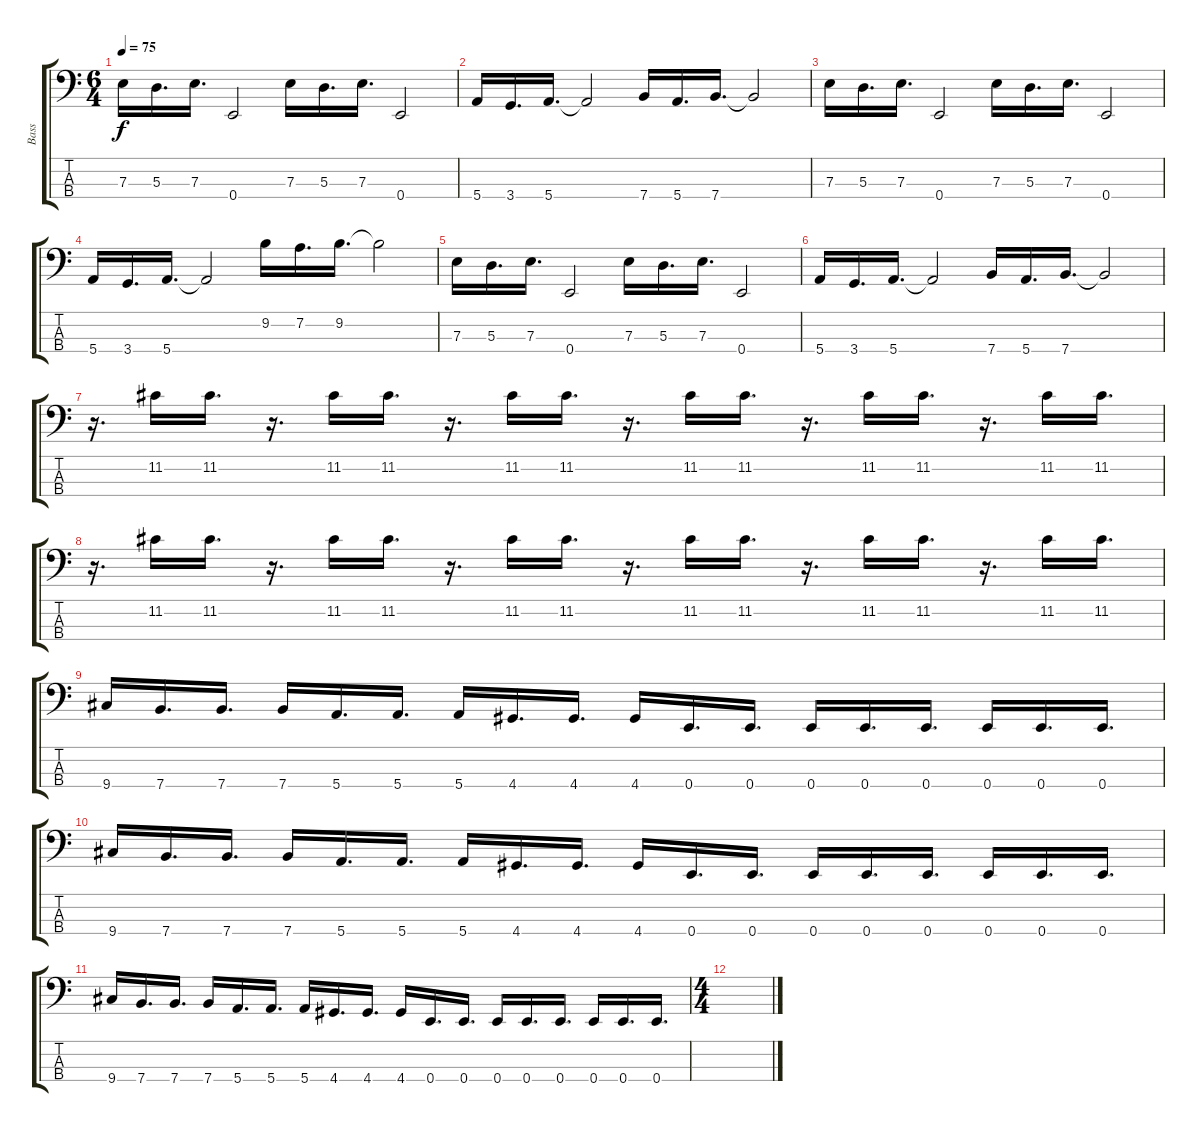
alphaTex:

\track ("Bass" "Bass") {instrument electricbassfinger}
\staff {score tabs}
\tuning (G2 D2 A1 E1) {hide}
\ts (6 4)
\tempo 75
\clef f4
\ks c
7.3.16{dy f} 5.3.16{d} 7.3.16{d} 0.4.2 7.3.16 5.3.16{d} 7.3.16{d} 0.4.2 |
5.4.16 3.4.16{d} 5.4.16{d} 5.4{t}.2 7.4.16 5.4.16{d} 7.4.16{d} 7.4{t}.2 |
7.3.16 5.3.16{d} 7.3.16{d} 0.4.2 7.3.16 5.3.16{d} 7.3.16{d} 0.4.2 |
5.4.16 3.4.16{d} 5.4.16{d} 5.4{t}.2 9.2.16 7.2.16{d} 9.2.16{d} 9.2{t}.2 |
7.3.16 5.3.16{d} 7.3.16{d} 0.4.2 7.3.16 5.3.16{d} 7.3.16{d} 0.4.2 |
5.4.16 3.4.16{d} 5.4.16{d} 5.4{t}.2 7.4.16 5.4.16{d} 7.4.16{d} 7.4{t}.2 |
r.16{d} 11.2.16 11.2.16{d} r.16{d} 11.2.16 11.2.16{d} r.16{d} 11.2.16 11.2.16{d} r.16{d} 11.2.16 11.2.16{d} r.16{d} 11.2.16 11.2.16{d} r.16{d} 11.2.16 11.2.16{d} |
r.16{d} 11.2.16 11.2.16{d} r.16{d} 11.2.16 11.2.16{d} r.16{d} 11.2.16 11.2.16{d} r.16{d} 11.2.16 11.2.16{d} r.16{d} 11.2.16 11.2.16{d} r.16{d} 11.2.16 11.2.16{d} |
9.4.16 7.4.16{d} 7.4.16{d} 7.4.16 5.4.16{d} 5.4.16{d} 5.4.16 4.4.16{d} 4.4.16{d} 4.4.16 0.4.16{d} 0.4.16{d} 0.4.16 0.4.16{d} 0.4.16{d} 0.4.16 0.4.16{d} 0.4.16{d} |
9.4.16 7.4.16{d} 7.4.16{d} 7.4.16 5.4.16{d} 5.4.16{d} 5.4.16 4.4.16{d} 4.4.16{d} 4.4.16 0.4.16{d} 0.4.16{d} 0.4.16 0.4.16{d} 0.4.16{d} 0.4.16 0.4.16{d} 0.4.16{d} |
9.4.16 7.4.16{d} 7.4.16{d} 7.4.16 5.4.16{d} 5.4.16{d} 5.4.16 4.4.16{d} 4.4.16{d} 4.4.16 0.4.16{d} 0.4.16{d} 0.4.16 0.4.16{d} 0.4.16{d} 0.4.16 0.4.16{d} 0.4.16{d} |
\ts (4 4)
